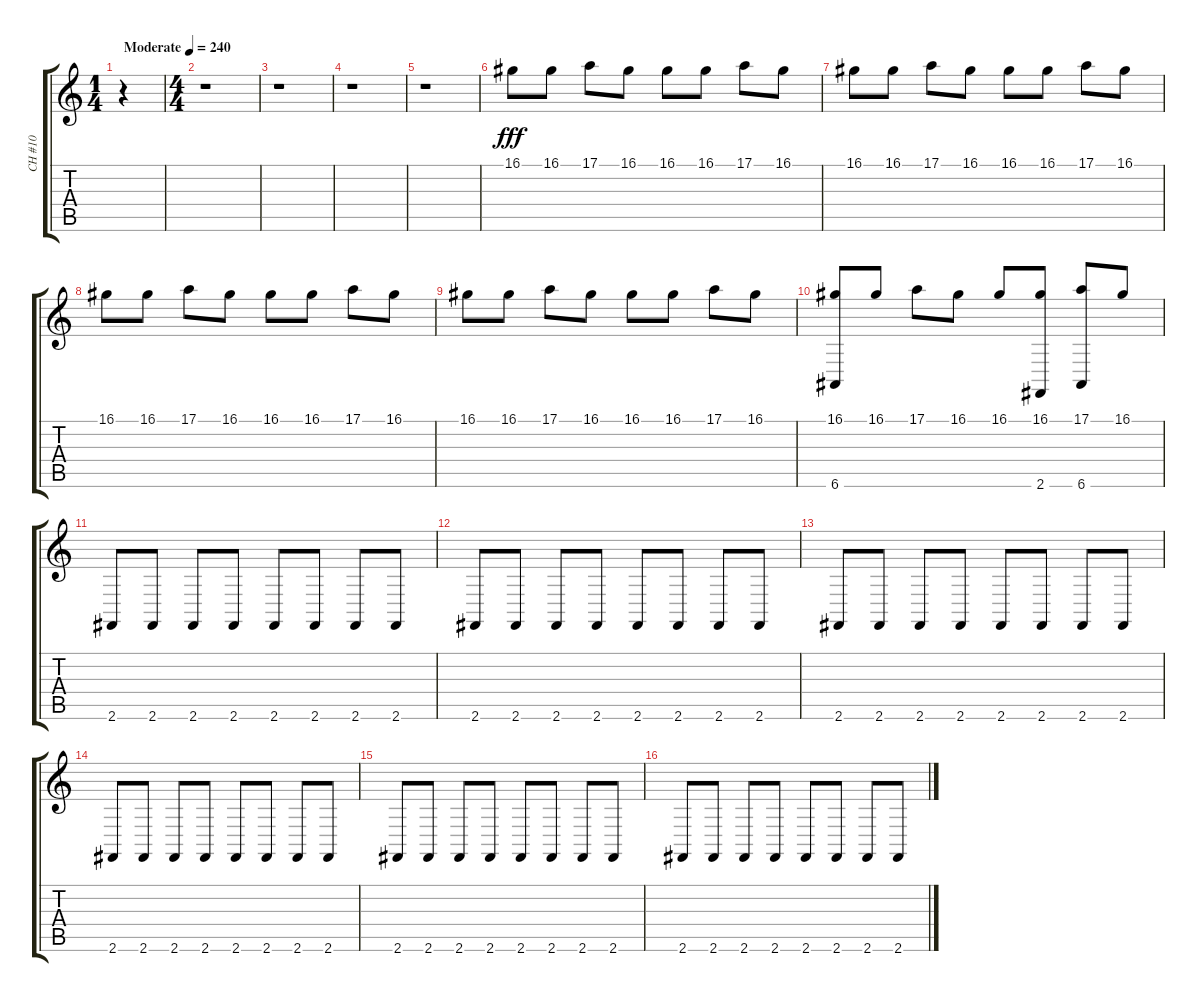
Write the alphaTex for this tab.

\track ("CH #10" "CH #10") {instrument acousticgrandpiano}
\staff {score tabs}
\tuning (E4 B3 G3 D3 A2 E2) {hide}
\ts (1 4)
\tempo (240 "Moderate")
\clef g2
\ks c
r.4{dy fff instrument acousticgrandpiano} |
\ts (4 4)
r.1 |
r.1 |
r.1 |
r.1 |
16.1.8{balance 8} 16.1.8 17.1.8 16.1.8 16.1.8 16.1.8 17.1.8 16.1.8 |
16.1.8 16.1.8 17.1.8 16.1.8 16.1.8 16.1.8 17.1.8 16.1.8 |
16.1.8 16.1.8 17.1.8 16.1.8 16.1.8 16.1.8 17.1.8 16.1.8 |
16.1.8 16.1.8 17.1.8 16.1.8 16.1.8 16.1.8 17.1.8 16.1.8 |
(16.1 6.6).8 16.1.8 17.1.8 16.1.8 16.1.8 (16.1 2.6).8 (17.1 6.6).8 16.1.8 |
2.6.8 2.6.8 2.6.8 2.6.8 2.6.8 2.6.8 2.6.8 2.6.8 |
2.6.8 2.6.8 2.6.8 2.6.8 2.6.8 2.6.8 2.6.8 2.6.8 |
2.6.8 2.6.8 2.6.8 2.6.8 2.6.8 2.6.8 2.6.8 2.6.8 |
2.6.8 2.6.8 2.6.8 2.6.8 2.6.8 2.6.8 2.6.8 2.6.8 |
2.6.8 2.6.8 2.6.8 2.6.8 2.6.8 2.6.8 2.6.8 2.6.8 |
2.6.8 2.6.8 2.6.8 2.6.8 2.6.8 2.6.8 2.6.8 2.6.8
